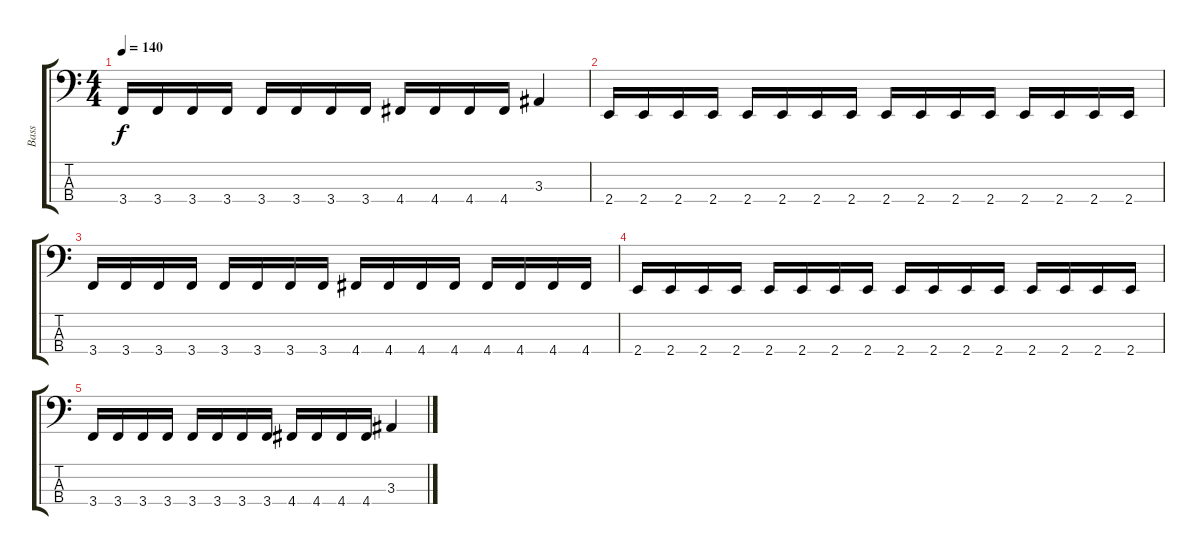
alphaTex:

\track ("Bass" "Bass") {instrument electricbasspick}
\staff {score tabs}
\tuning (F2 C2 G1 D1) {hide}
\ts (4 4)
\tempo 140
\clef f4
\ks c
3.4.16{dy f} 3.4.16 3.4.16 3.4.16 3.4.16 3.4.16 3.4.16 3.4.16 4.4.16 4.4.16 4.4.16 4.4.16 3.3.4 |
2.4.16 2.4.16 2.4.16 2.4.16 2.4.16 2.4.16 2.4.16 2.4.16 2.4.16 2.4.16 2.4.16 2.4.16 2.4.16 2.4.16 2.4.16 2.4.16 |
3.4.16 3.4.16 3.4.16 3.4.16 3.4.16 3.4.16 3.4.16 3.4.16 4.4.16 4.4.16 4.4.16 4.4.16 4.4.16 4.4.16 4.4.16 4.4.16 |
2.4.16 2.4.16 2.4.16 2.4.16 2.4.16 2.4.16 2.4.16 2.4.16 2.4.16 2.4.16 2.4.16 2.4.16 2.4.16 2.4.16 2.4.16 2.4.16 |
3.4.16 3.4.16 3.4.16 3.4.16 3.4.16 3.4.16 3.4.16 3.4.16 4.4.16 4.4.16 4.4.16 4.4.16 3.3.4
